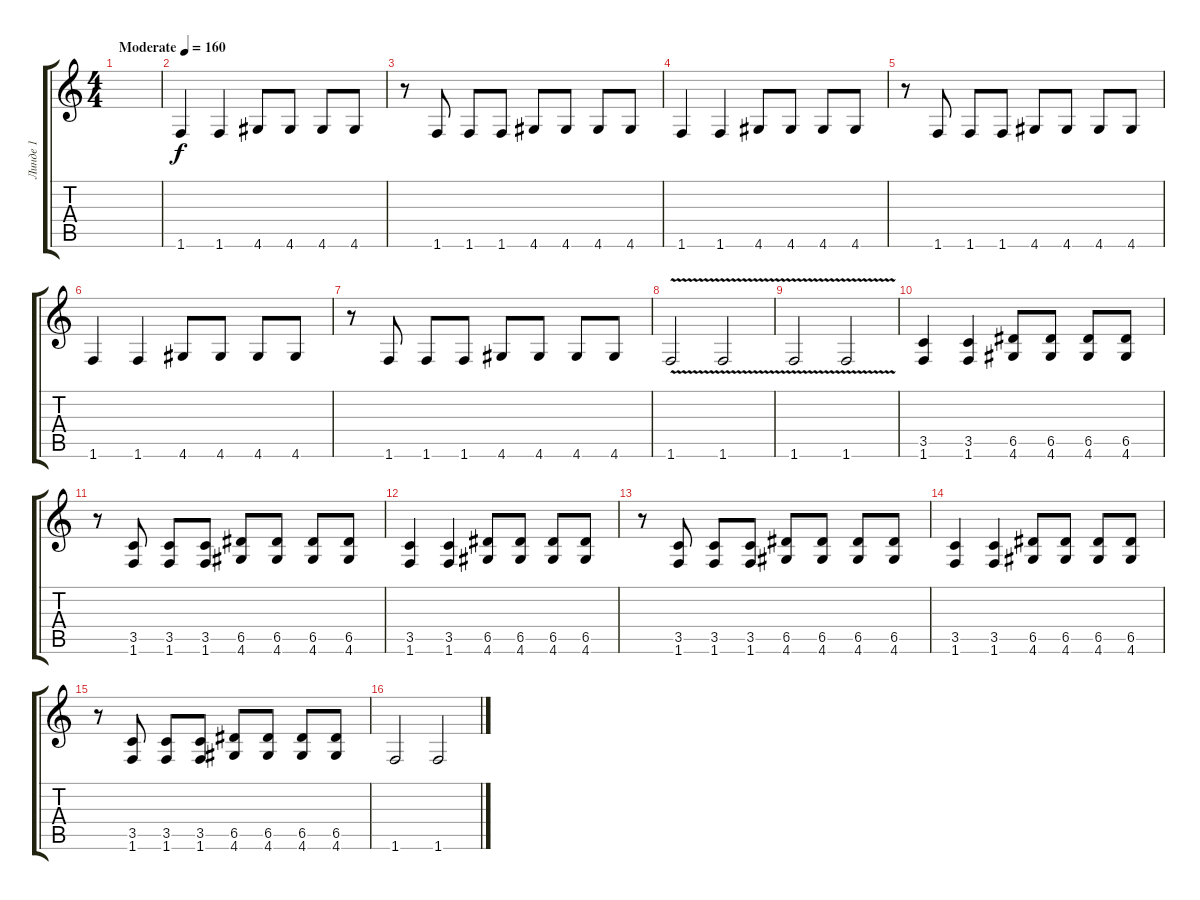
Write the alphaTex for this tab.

\track ("Линде 1" "Линде 1") {instrument distortionguitar}
\staff {score tabs}
\tuning (E4 B3 G3 D3 A2 E2) {hide}
\ts (4 4)
\tempo (160 "Moderate")
\clef g2
\ks c
|
1.6.4{instrument overdrivenguitar} 1.6.4 4.6.8 4.6.8 4.6.8 4.6.8 |
r.8 1.6.8 1.6.8 1.6.8 4.6.8 4.6.8 4.6.8 4.6.8 |
1.6.4 1.6.4 4.6.8 4.6.8 4.6.8 4.6.8 |
r.8 1.6.8 1.6.8 1.6.8 4.6.8 4.6.8 4.6.8 4.6.8 |
1.6.4 1.6.4 4.6.8 4.6.8 4.6.8 4.6.8 |
r.8 1.6.8 1.6.8 1.6.8 4.6.8 4.6.8 4.6.8 4.6.8 |
1.6{v}.2{instrument distortionguitar} 1.6{v}.2 |
1.6{v}.2 1.6{v}.2 |
(3.5 1.6).4 (3.5 1.6).4 (6.5 4.6).8 (6.5 4.6).8 (6.5 4.6).8 (6.5 4.6).8 |
r.8 (3.5 1.6).8 (3.5 1.6).8 (3.5 1.6).8 (6.5 4.6).8 (6.5 4.6).8 (6.5 4.6).8 (6.5 4.6).8 |
(3.5 1.6).4 (3.5 1.6).4 (6.5 4.6).8 (6.5 4.6).8 (6.5 4.6).8 (6.5 4.6).8 |
r.8 (3.5 1.6).8 (3.5 1.6).8 (3.5 1.6).8 (6.5 4.6).8 (6.5 4.6).8 (6.5 4.6).8 (6.5 4.6).8 |
(3.5 1.6).4 (3.5 1.6).4 (6.5 4.6).8 (6.5 4.6).8 (6.5 4.6).8 (6.5 4.6).8 |
r.8 (3.5 1.6).8 (3.5 1.6).8 (3.5 1.6).8 (6.5 4.6).8 (6.5 4.6).8 (6.5 4.6).8 (6.5 4.6).8 |
1.6.2 1.6.2
